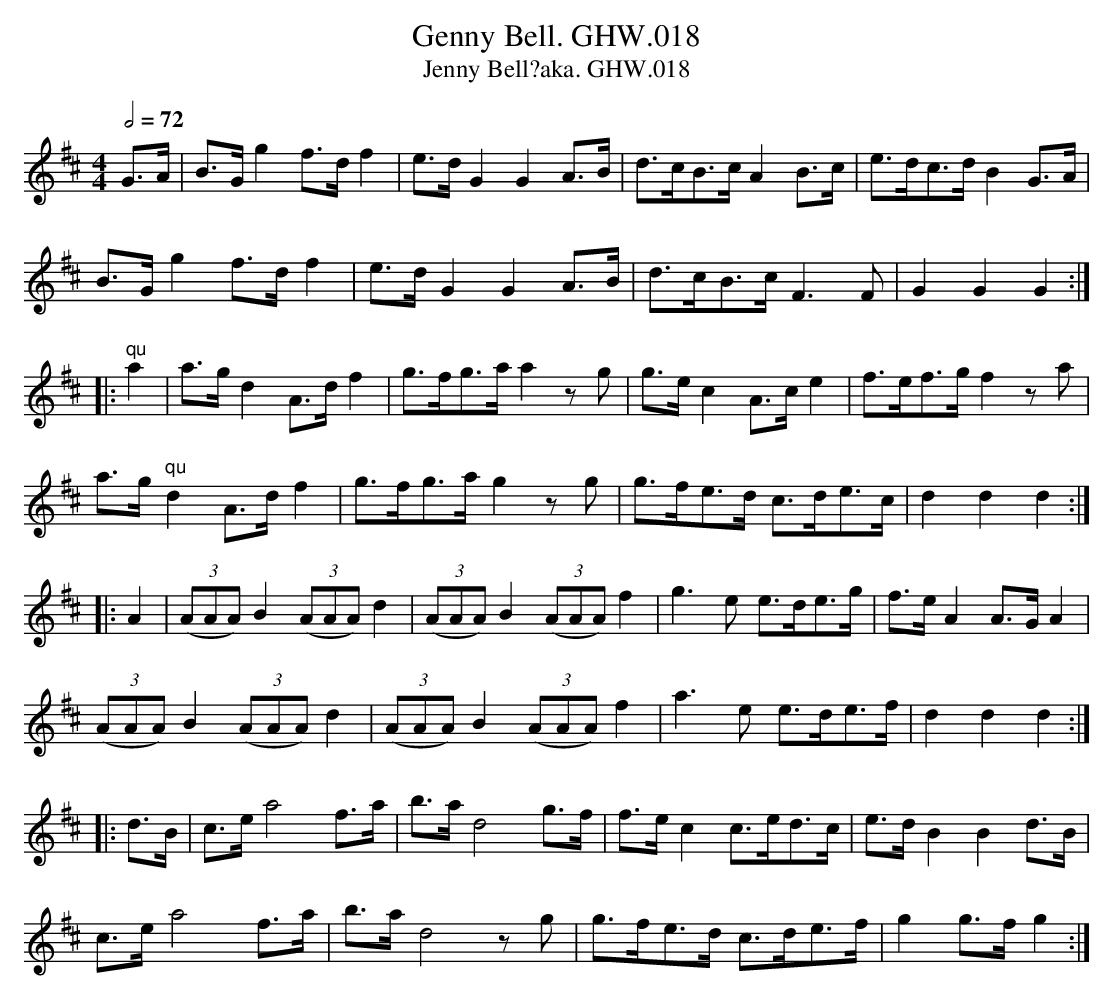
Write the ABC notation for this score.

X:1
T:Genny Bell. GHW.018
T:Jenny Bell?aka. GHW.018
M:4/4
L:1/8
Q:1/2=72
K:D
G>A|B>G g2 f>d f2|e>d G2G2 A>B|\
d>cB>c A2 B>c|e>dc>dB2 G>A|
B>G g2 f>d f2|e>d G2G2 A>B|d>cB>c F3F |G2G2G2:|
|:"qu"a2|a>g d2 A>d f2|g>fg>a a2 z g|\
g>e c2 A>c e2|f>ef>g f2 z a|
a>g "qu"d2 A>d f2|g>fg>a g2 z g|g>fe>d c>de>c|d2d2d2:|
|:A2|((3AAA) B2 ((3AAA) d2|((3AAA) B2 ((3AAA) f2|\
g3 e e>de>g|f>e A2 A>G A2|
((3AAA) B2 ((3AAA) d2|((3AAA) B2 ((3AAA) f2|\
a3 e e>de>f|d2d2d2:|
|:d>B|c>e a4 f>a|b>a d4 g>f|f>e c2 c>ed>c|e>d B2B2 d>B|
c>e a4 f>a|b>a d4 z g|g>fe>d c>de>f|g2g>f g2:|
